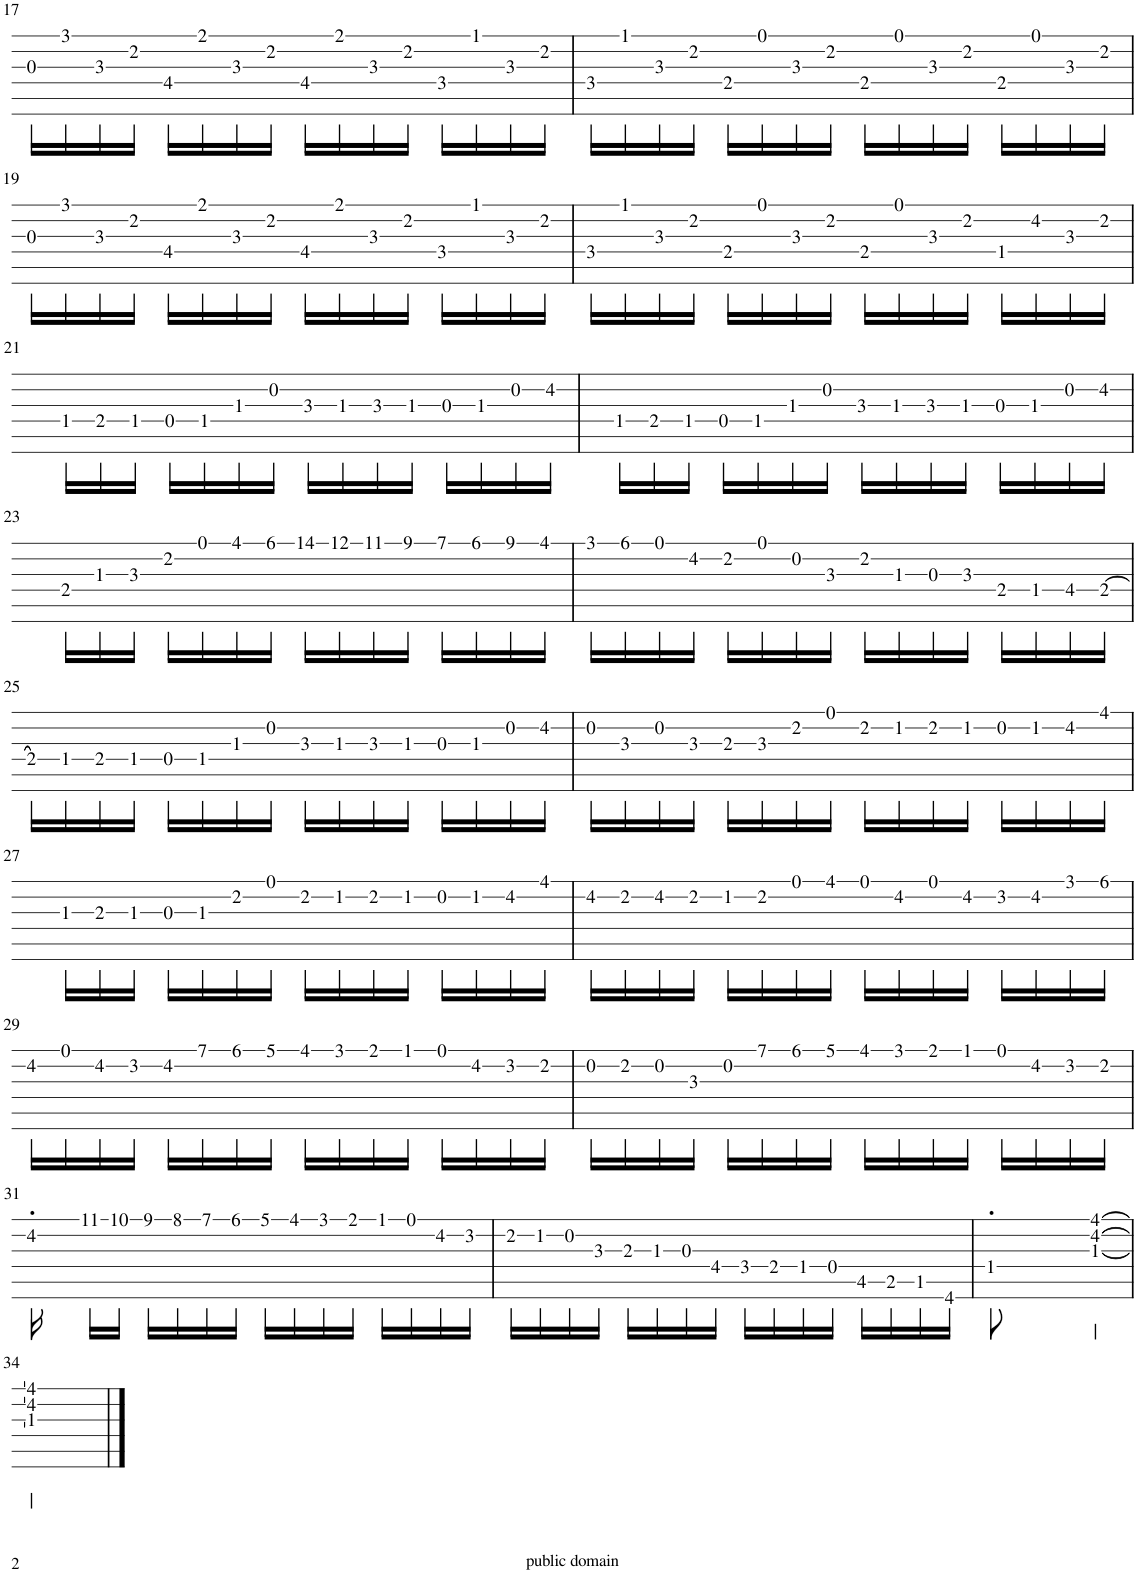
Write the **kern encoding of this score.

**kern
*part1
*staff1
*I"Guitalele
!!LO:PB:g=z
*
*k[f#c#g#d#]
*M4/4
*met(c)
=17
16c\LL
16cc\
16d#\
16f#\JJ
16B\LL
16b\
16d#\
16f#\JJ
16B\LL
16b\
16d#\
16f#\JJ
16A#\LL
16a#\
16d#\
16f#\JJ
=18
16A#\LL
16a#\
16d#\
16f#\JJ
16A\LL
16a\
16d#\
16f#\JJ
16A\LL
16a\
16d#\
16f#\JJ
16A\LL
16a\
16d#\
16f#\JJ
!!LO:LB:g=z
=19
16c\LL
16cc\
16d#\
16f#\JJ
16B\LL
16b\
16d#\
16f#\JJ
16B\LL
16b\
16d#\
16f#\JJ
16A#\LL
16a#\
16d#\
16f#\JJ
=20
16A#\LL
16a#\
16d#\
16f#\JJ
16A\LL
16a\
16d#\
16f#\JJ
16A\LL
16a\
16d#\
16f#\JJ
16G#\LL
16g#\
16d#\
16f#\JJ
!!LO:LB:g=z
=21
16r
16G#\LL
16A\
16G#\JJ
16F##\LL
16G#\
16c#\
16e\JJ
16d#\LL
16c#\
16d#\
16c#\JJ
16B#\LL
16c#\
16e\
16g#\JJ
=22
16r
16G#\LL
16A\
16G#\JJ
16F##\LL
16G#\
16c#\
16e\JJ
16d#\LL
16c#\
16d#\
16c#\JJ
16B#\LL
16c#\
16e\
16g#\JJ
!!LO:LB:g=z
=23
16r
16A\LL
16c#\
16d#\JJ
16f#\LL
16a\
16cc#\
16dd#\JJ
16bb\LL
16aa\
16gg#\
16ff#\JJ
16ee\LL
16dd#\
16ff#\
16cc#\JJ
=24
16b#\LL
16dd#\
16a\
16g#\JJ
16f#\LL
16a\
16e\
16d#\JJ
16f#\LL
16c#\
16B#\
16d#\JJ
16A\LL
16G#\
16B\
[16A\JJ
!!LO:LB:g=z
=25
16A\LL]
16G#\
16A\
16G#\JJ
16F##\LL
16G#\
16c#\
16e\JJ
16d#\LL
16c#\
16d#\
16c#\JJ
16B#\LL
16c#\
16e\
16g#\JJ
=26
16e\LL
16d#\
16e\
16d#\JJ
16c##\LL
16d#\
16f#\
16a\JJ
16f#\LL
16e#\
16f#\
16e#\JJ
16d##\LL
16e#\
16g#\
16cc#\JJ
!!LO:LB:g=z
=27
16r
16c#\LL
16d\
16c#\JJ
16B#\LL
16c#\
16f#\
16a\JJ
16f#\LL
16e#\
16f#\
16e#\JJ
16d##\LL
16e#\
16g#\
16cc#\JJ
=28
16g#\LL
16f#\
16g#\
16f#\JJ
16e#\LL
16f#\
16a\
16cc#\JJ
16a\LL
16g#\
16a\
16g#\JJ
16f##\LL
16g#\
16b#\
16dd#\JJ
!!LO:LB:g=z
=29
16g#\LL
16a\
16g#\
16f##\JJ
16g#\LL
16ee\
16dd#\
16dd\JJ
16cc#\LL
16cc\
16b\
16a#\JJ
16a\LL
16g#\
16g\
16f#\JJ
=30
16e\LL
16f#\
16e\
16d#\JJ
16e\LL
16ee\
16dd#\
16dd\JJ
16cc#\LL
16cc\
16b\
16a#\JJ
16a\LL
16g#\
16g\
16f#\JJ
!!LO:LB:g=z
=31
16g#'\
16r
16gg#\LL
16gg\JJ
16ff#\LL
16ee#\
16ee\
16dd#\JJ
16dd\LL
16cc#\
16cc\
16b\JJ
16a#\LL
16a\
16g#\
16g\JJ
=32
16f#\LL
16e#\
16e\
16d#\JJ
16d\LL
16c#\
16c\
16B\JJ
16A#\LL
16A\
16G#\
16G\JJ
16F#\LL
16E\
16D#\
16C#\JJ
=33
8G#'\
8r
4r
[2c#\ [2g#\ [2cc#\
!!LO:LB:g=z
=34
2c#\] 2g#\] 2cc#\]
2r
==
*-
